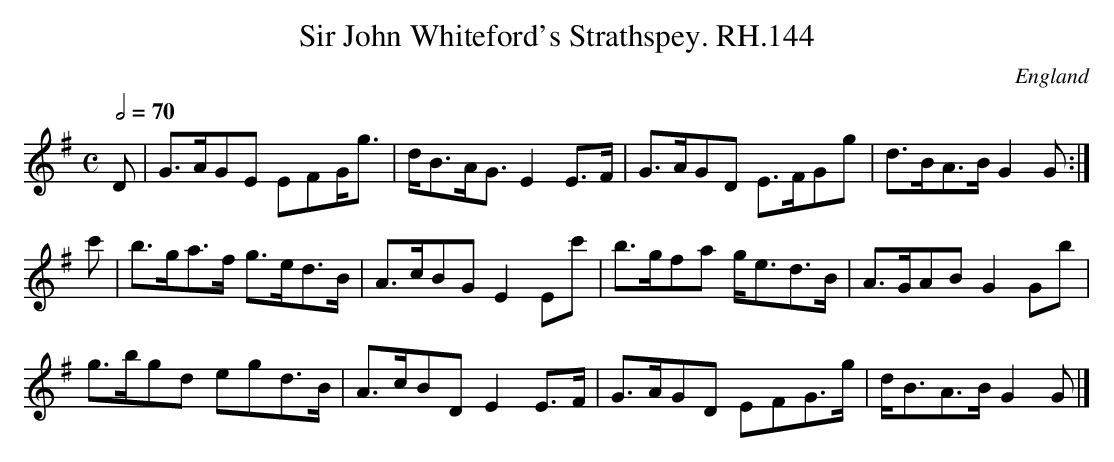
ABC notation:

X:1
T:Sir John Whiteford's Strathspey. RH.144
L:1/8
M:C
O:England
Q:1/2=70
K:G
D|G>AGE EFG<g|d<BA<GE2E>F|\
G>AGD E>FGg|d>BA>BG2G:|!
c'|b>ga>f g>ed>B|A>cBGE2Ec'|\
b>gfa g<ed>B|A>GABG2Gb|!
g>bgd egd>B|A>cBDE2E>F|\
G>AGD EFG>g|d<BA>BG2G|]
